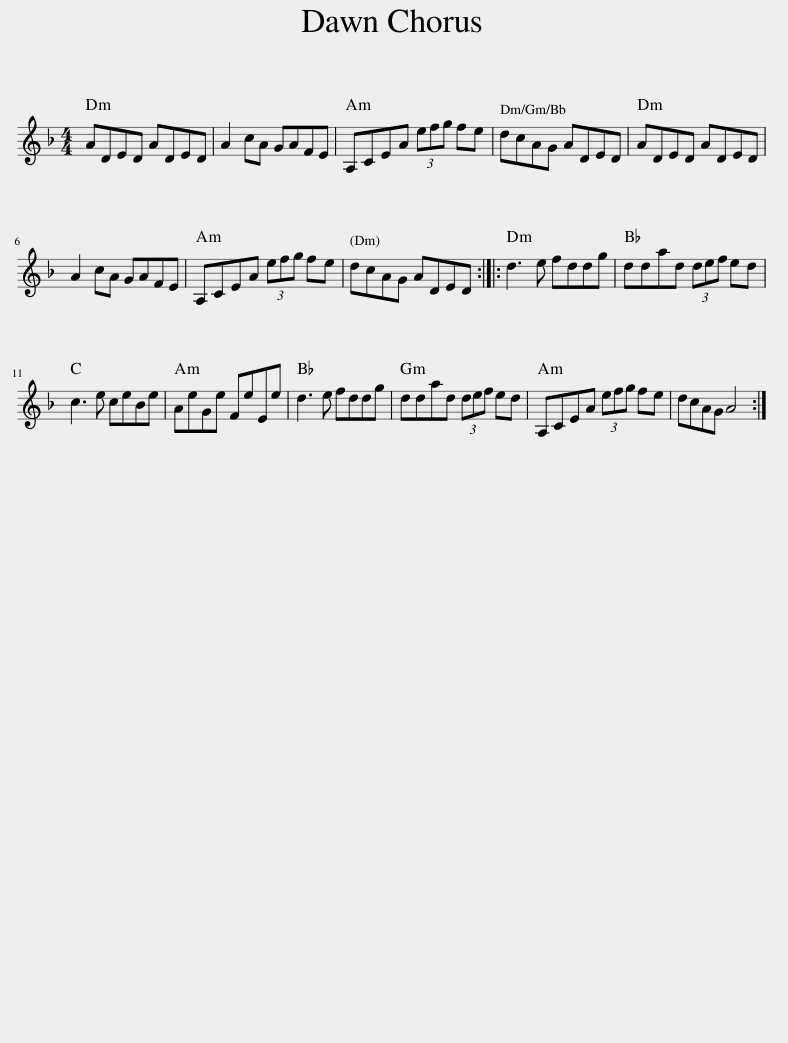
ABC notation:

X:1
L:1/8
M:4/4
I:linebreak $
K:Dmin
V:1 treble
V:1
 ADED ADED | A2 cA GAFE | A,CEA (3efg fe | dcAG ADED | ADED ADED |$ %5
 A2 cA GAFE | A,CEA (3efg fe | dcAG ADED :: d3 e fddg | ddad (3def ed |$ %10
 c3 e ceBe | AeGe FeEe | d3 e fddg | ddad (3def ed | A,CEA (3efg fe | %15
 dcAG A4 :| %16
